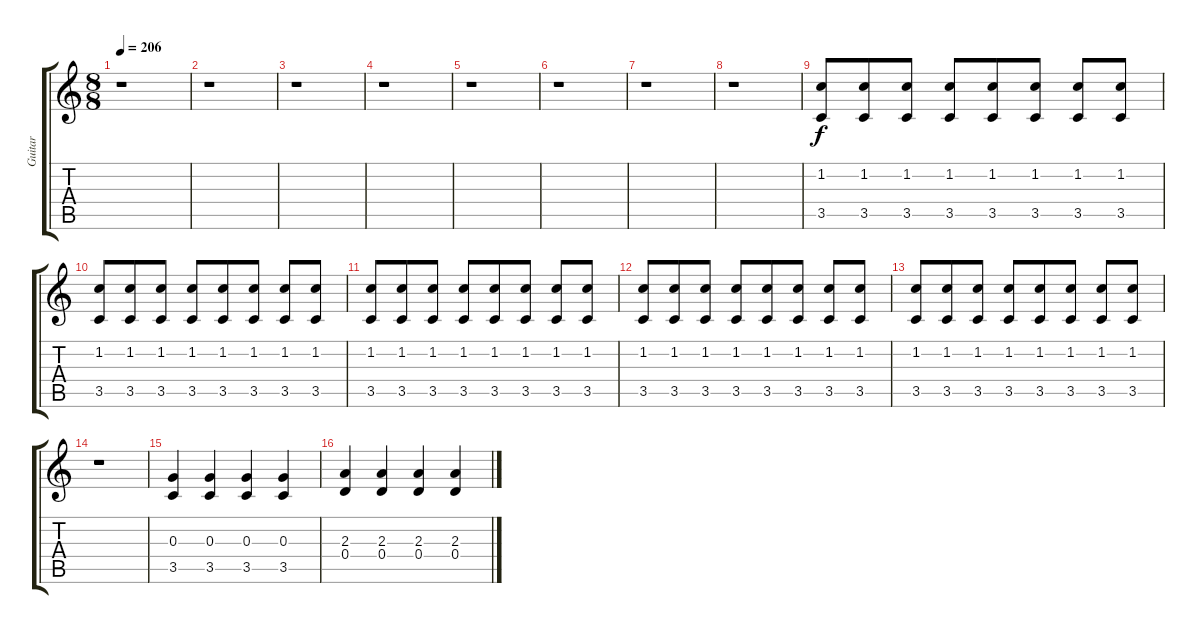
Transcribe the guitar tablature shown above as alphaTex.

\track ("Guitar" "Guitar") {instrument distortionguitar}
\staff {score tabs}
\tuning (E4 B3 G3 D3 A2 E2) {hide}
\ts (8 8)
\tempo 206
\clef g2
\ks c
r.1{dy f} |
r.1 |
r.1 |
r.1 |
r.1 |
r.1 |
r.1 |
r.1 |
(1.2 3.5).8 (1.2 3.5).8 (1.2 3.5).8 (1.2 3.5).8 (1.2 3.5).8 (1.2 3.5).8 (1.2 3.5).8 (1.2 3.5).8 |
(1.2 3.5).8 (1.2 3.5).8 (1.2 3.5).8 (1.2 3.5).8 (1.2 3.5).8 (1.2 3.5).8 (1.2 3.5).8 (1.2 3.5).8 |
(1.2 3.5).8 (1.2 3.5).8 (1.2 3.5).8 (1.2 3.5).8 (1.2 3.5).8 (1.2 3.5).8 (1.2 3.5).8 (1.2 3.5).8 |
(1.2 3.5).8 (1.2 3.5).8 (1.2 3.5).8 (1.2 3.5).8 (1.2 3.5).8 (1.2 3.5).8 (1.2 3.5).8 (1.2 3.5).8 |
(1.2 3.5).8 (1.2 3.5).8 (1.2 3.5).8 (1.2 3.5).8 (1.2 3.5).8 (1.2 3.5).8 (1.2 3.5).8 (1.2 3.5).8 |
r.1 |
(0.3 3.5).4{volume 5} (0.3 3.5).4 (0.3 3.5).4 (0.3 3.5).4 |
(2.3 0.4).4 (2.3 0.4).4 (2.3 0.4).4 (2.3 0.4).4
